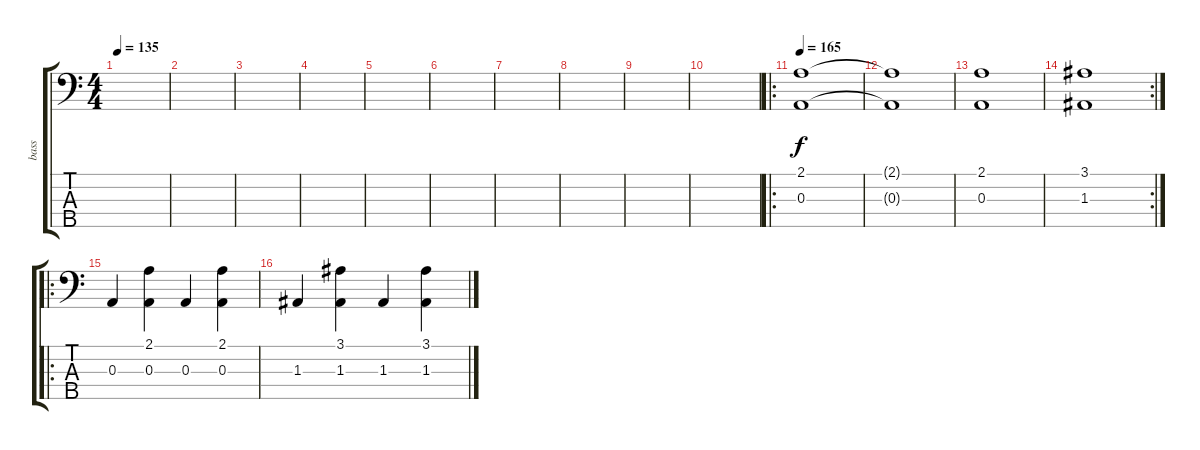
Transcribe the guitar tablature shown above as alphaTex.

\track ("bass" "bass") {instrument electricbassfinger}
\staff {score tabs}
\tuning (G2 D2 A1 E1 B0) {hide}
\ts (4 4)
\tempo 135
\clef f4
\ks c
|
|
|
|
|
|
|
|
|
|
\ro
\tempo 165
(2.1 0.3).1 |
(2.1{t} 0.3{t}).1 |
(2.1 0.3).1 |
\rc 2
(3.1 1.3).1 |
\ro
0.3.4 (2.1 0.3).4 0.3.4 (2.1 0.3).4 |
1.3.4 (3.1 1.3).4 1.3.4 (3.1 1.3).4
